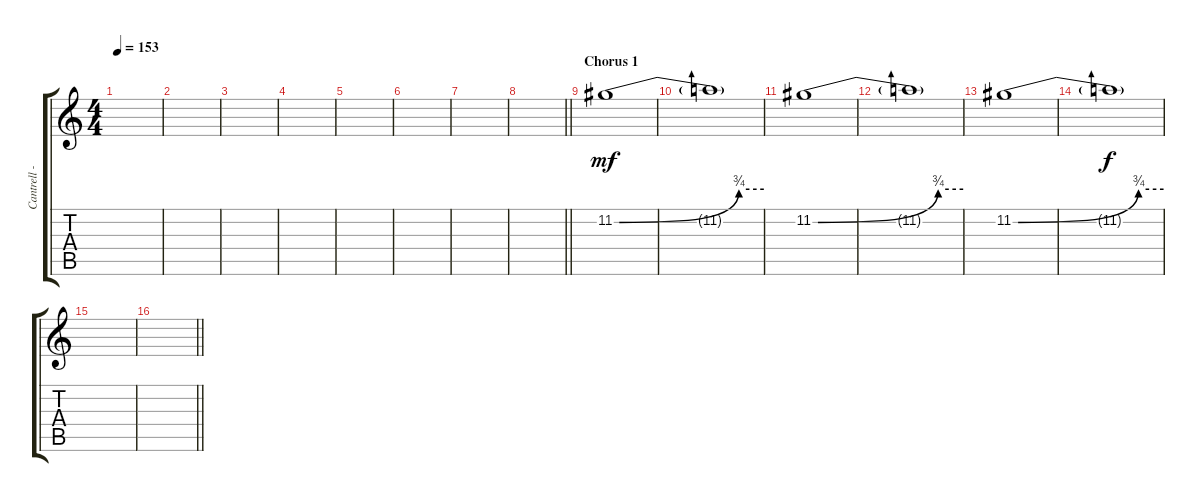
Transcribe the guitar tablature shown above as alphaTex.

\track ("Cantrell - high bend" "Cantrell -") {instrument overdrivenguitar}
\staff {score tabs}
\tuning (D4 A3 F3 C3 G2 C2) {hide}
\ts (4 4)
\tempo 153
\clef g2
\ks c
|
|
|
|
|
|
|
\barLineRight lightlight
|
\section ("" "Chorus 1")
11.2{be (custom 0 0 2 0 50 3 60 3)}.1{dy mf} |
11.2{t}.1 |
11.2{be (custom 0 0 2 0 50 3 60 3)}.1 |
11.2{t}.1 |
11.2{be (custom 0 0 2 0 50 3 60 3)}.1 |
11.2{t}.1{dy f} |
|
\barLineRight lightlight
